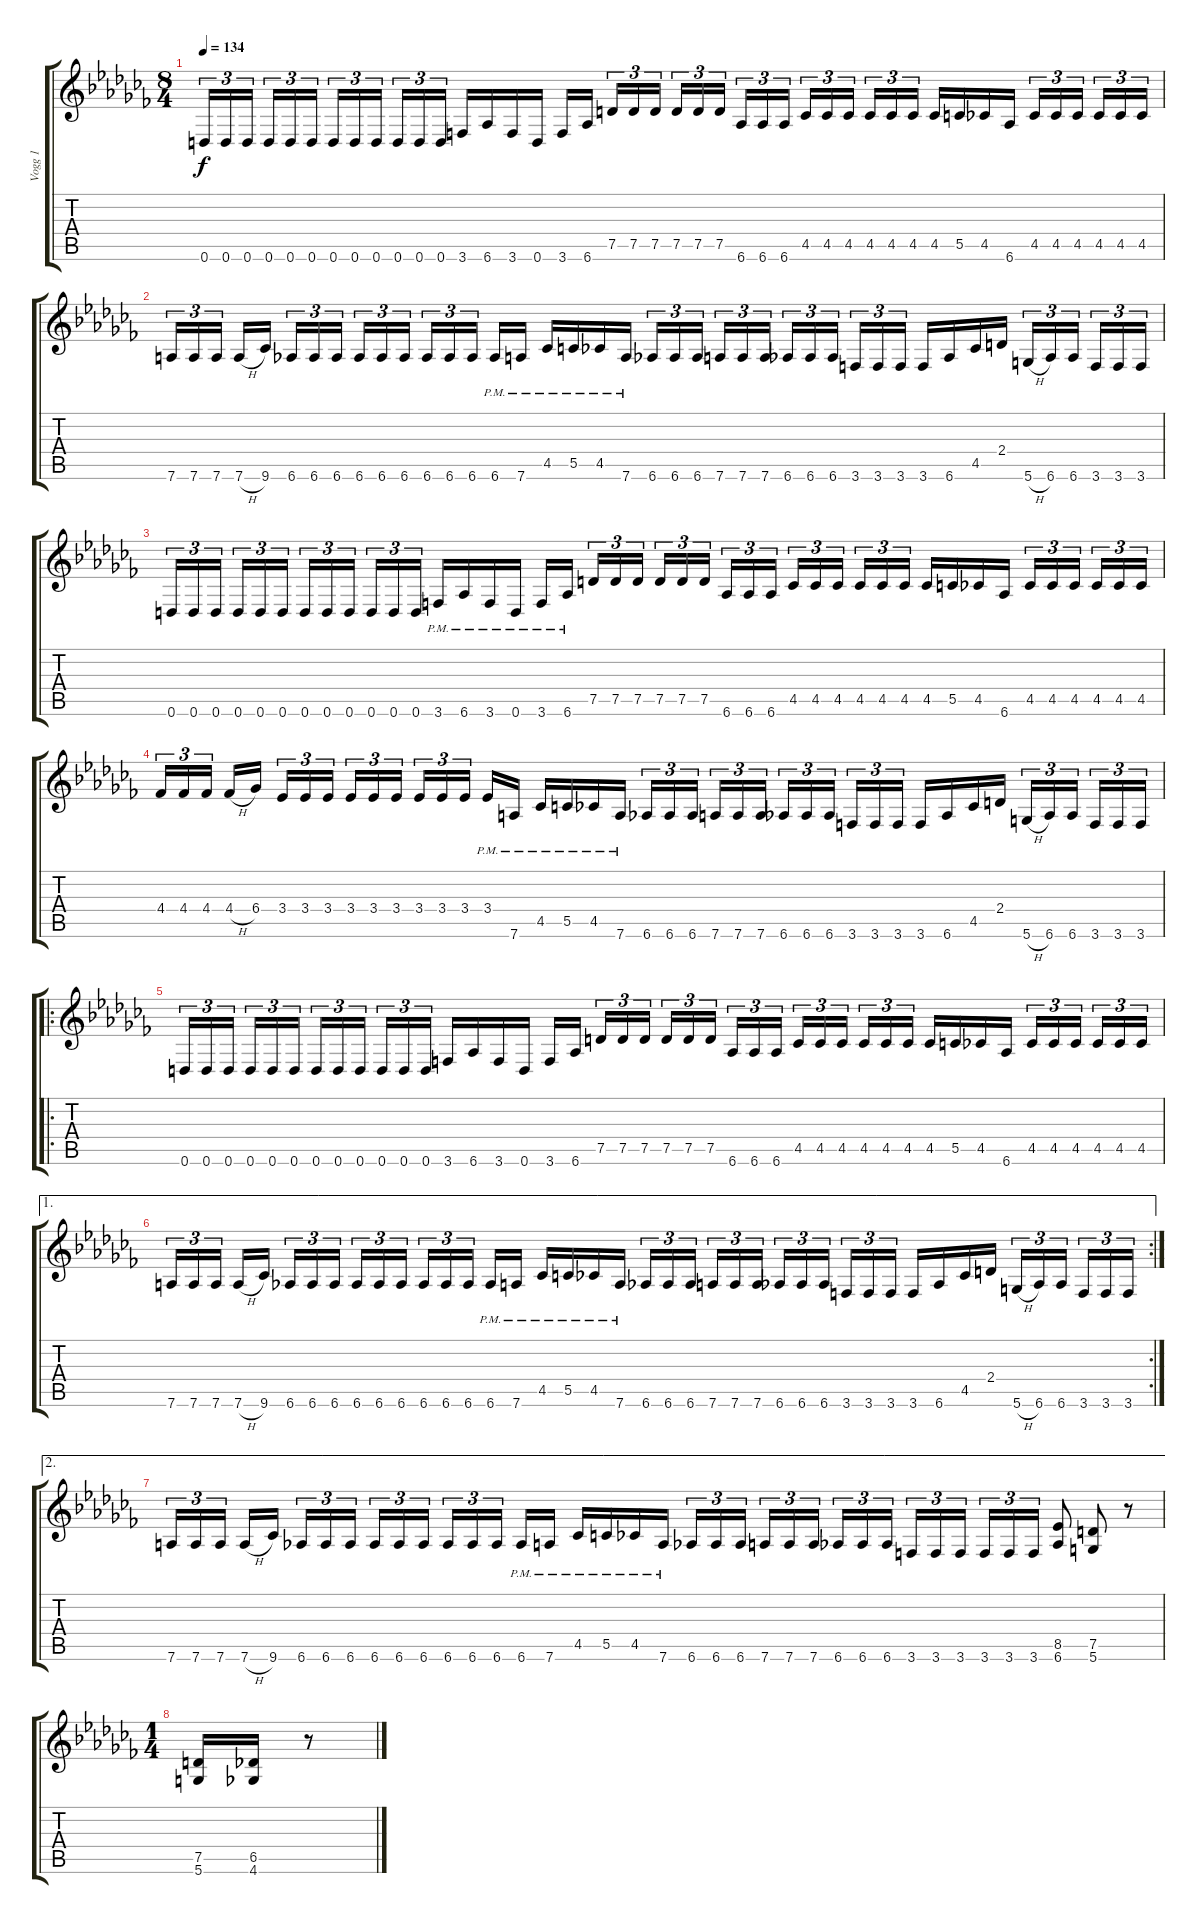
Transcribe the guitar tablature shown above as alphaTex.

\track ("Vogg 1" "Vogg 1") {instrument distortionguitar}
\staff {score tabs}
\tuning (D4 A3 F3 C3 G2 D2) {hide}
\ts (8 4)
\tempo 134
\clef g2
\ks cb
0.6.16{tu (3 2) dy f} 0.6.16{tu (3 2)} 0.6.16{tu (3 2) beam splitsecondary} 0.6.16{tu (3 2)} 0.6.16{tu (3 2)} 0.6.16{tu (3 2)} 0.6.16{tu (3 2)} 0.6.16{tu (3 2)} 0.6.16{tu (3 2) beam splitsecondary} 0.6.16{tu (3 2)} 0.6.16{tu (3 2)} 0.6.16{tu (3 2)} 3.6.16 6.6.16 3.6.16 0.6.16 3.6.16 6.6.16{beam splitsecondary} 7.5.16{tu (3 2)} 7.5.16{tu (3 2)} 7.5.16{tu (3 2)} 7.5.16{tu (3 2)} 7.5.16{tu (3 2)} 7.5.16{tu (3 2) beam splitsecondary} 6.6.16{tu (3 2)} 6.6.16{tu (3 2)} 6.6.16{tu (3 2)} 4.5.16{tu (3 2)} 4.5.16{tu (3 2)} 4.5.16{tu (3 2) beam splitsecondary} 4.5.16{tu (3 2)} 4.5.16{tu (3 2)} 4.5.16{tu (3 2)} 4.5.16 5.5.16 4.5.16 6.6.16 4.5.16{tu (3 2)} 4.5.16{tu (3 2)} 4.5.16{tu (3 2) beam splitsecondary} 4.5.16{tu (3 2)} 4.5.16{tu (3 2)} 4.5.16{tu (3 2)} |
7.6.16{tu (3 2)} 7.6.16{tu (3 2)} 7.6.16{tu (3 2) beam splitsecondary} 7.6{h}.16 9.6.16 6.6.16{tu (3 2)} 6.6.16{tu (3 2)} 6.6.16{tu (3 2) beam splitsecondary} 6.6.16{tu (3 2)} 6.6.16{tu (3 2)} 6.6.16{tu (3 2)} 6.6.16{tu (3 2)} 6.6.16{tu (3 2)} 6.6.16{tu (3 2) beam splitsecondary} 6.6{pm}.16 7.6{pm}.16 4.5{pm}.16 5.5{pm}.16 4.5{pm}.16 7.6{pm}.16 6.6.16{tu (3 2)} 6.6.16{tu (3 2)} 6.6.16{tu (3 2) beam splitsecondary} 7.6.16{tu (3 2)} 7.6.16{tu (3 2)} 7.6.16{tu (3 2)} 6.6.16{tu (3 2)} 6.6.16{tu (3 2)} 6.6.16{tu (3 2) beam splitsecondary} 3.6.16{tu (3 2)} 3.6.16{tu (3 2)} 3.6.16{tu (3 2)} 3.6.16 6.6.16 4.5.16 2.4.16 5.6{h}.16{tu (3 2)} 6.6.16{tu (3 2)} 6.6.16{tu (3 2) beam splitsecondary} 3.6.16{tu (3 2)} 3.6.16{tu (3 2)} 3.6.16{tu (3 2)} |
0.6.16{tu (3 2)} 0.6.16{tu (3 2)} 0.6.16{tu (3 2) beam splitsecondary} 0.6.16{tu (3 2)} 0.6.16{tu (3 2)} 0.6.16{tu (3 2)} 0.6.16{tu (3 2)} 0.6.16{tu (3 2)} 0.6.16{tu (3 2) beam splitsecondary} 0.6.16{tu (3 2)} 0.6.16{tu (3 2)} 0.6.16{tu (3 2)} 3.6{pm}.16 6.6{pm}.16 3.6{pm}.16 0.6{pm}.16 3.6{pm}.16 6.6{pm}.16{beam splitsecondary} 7.5.16{tu (3 2)} 7.5.16{tu (3 2)} 7.5.16{tu (3 2)} 7.5.16{tu (3 2)} 7.5.16{tu (3 2)} 7.5.16{tu (3 2) beam splitsecondary} 6.6.16{tu (3 2)} 6.6.16{tu (3 2)} 6.6.16{tu (3 2)} 4.5.16{tu (3 2)} 4.5.16{tu (3 2)} 4.5.16{tu (3 2) beam splitsecondary} 4.5.16{tu (3 2)} 4.5.16{tu (3 2)} 4.5.16{tu (3 2)} 4.5.16 5.5.16 4.5.16 6.6.16 4.5.16{tu (3 2)} 4.5.16{tu (3 2)} 4.5.16{tu (3 2) beam splitsecondary} 4.5.16{tu (3 2)} 4.5.16{tu (3 2)} 4.5.16{tu (3 2)} |
4.4.16{tu (3 2)} 4.4.16{tu (3 2)} 4.4.16{tu (3 2) beam splitsecondary} 4.4{h}.16 6.4.16 3.4.16{tu (3 2)} 3.4.16{tu (3 2)} 3.4.16{tu (3 2) beam splitsecondary} 3.4.16{tu (3 2)} 3.4.16{tu (3 2)} 3.4.16{tu (3 2)} 3.4.16{tu (3 2)} 3.4.16{tu (3 2)} 3.4.16{tu (3 2) beam splitsecondary} 3.4{pm}.16 7.6{pm}.16 4.5{pm}.16 5.5{pm}.16 4.5{pm}.16 7.6{pm}.16 6.6.16{tu (3 2)} 6.6.16{tu (3 2)} 6.6.16{tu (3 2) beam splitsecondary} 7.6.16{tu (3 2)} 7.6.16{tu (3 2)} 7.6.16{tu (3 2)} 6.6.16{tu (3 2)} 6.6.16{tu (3 2)} 6.6.16{tu (3 2) beam splitsecondary} 3.6.16{tu (3 2)} 3.6.16{tu (3 2)} 3.6.16{tu (3 2)} 3.6.16 6.6.16 4.5.16 2.4.16 5.6{h}.16{tu (3 2)} 6.6.16{tu (3 2)} 6.6.16{tu (3 2) beam splitsecondary} 3.6.16{tu (3 2)} 3.6.16{tu (3 2)} 3.6.16{tu (3 2)} |
\ro
0.6.16{tu (3 2)} 0.6.16{tu (3 2)} 0.6.16{tu (3 2) beam splitsecondary} 0.6.16{tu (3 2)} 0.6.16{tu (3 2)} 0.6.16{tu (3 2)} 0.6.16{tu (3 2)} 0.6.16{tu (3 2)} 0.6.16{tu (3 2) beam splitsecondary} 0.6.16{tu (3 2)} 0.6.16{tu (3 2)} 0.6.16{tu (3 2)} 3.6.16 6.6.16 3.6.16 0.6.16 3.6.16 6.6.16{beam splitsecondary} 7.5.16{tu (3 2)} 7.5.16{tu (3 2)} 7.5.16{tu (3 2)} 7.5.16{tu (3 2)} 7.5.16{tu (3 2)} 7.5.16{tu (3 2) beam splitsecondary} 6.6.16{tu (3 2)} 6.6.16{tu (3 2)} 6.6.16{tu (3 2)} 4.5.16{tu (3 2)} 4.5.16{tu (3 2)} 4.5.16{tu (3 2) beam splitsecondary} 4.5.16{tu (3 2)} 4.5.16{tu (3 2)} 4.5.16{tu (3 2)} 4.5.16 5.5.16 4.5.16 6.6.16 4.5.16{tu (3 2)} 4.5.16{tu (3 2)} 4.5.16{tu (3 2) beam splitsecondary} 4.5.16{tu (3 2)} 4.5.16{tu (3 2)} 4.5.16{tu (3 2)} |
\ae 1
\rc 2
7.6.16{tu (3 2)} 7.6.16{tu (3 2)} 7.6.16{tu (3 2) beam splitsecondary} 7.6{h}.16 9.6.16 6.6.16{tu (3 2)} 6.6.16{tu (3 2)} 6.6.16{tu (3 2) beam splitsecondary} 6.6.16{tu (3 2)} 6.6.16{tu (3 2)} 6.6.16{tu (3 2)} 6.6.16{tu (3 2)} 6.6.16{tu (3 2)} 6.6.16{tu (3 2) beam splitsecondary} 6.6{pm}.16 7.6{pm}.16 4.5{pm}.16 5.5{pm}.16 4.5{pm}.16 7.6{pm}.16 6.6.16{tu (3 2)} 6.6.16{tu (3 2)} 6.6.16{tu (3 2) beam splitsecondary} 7.6.16{tu (3 2)} 7.6.16{tu (3 2)} 7.6.16{tu (3 2)} 6.6.16{tu (3 2)} 6.6.16{tu (3 2)} 6.6.16{tu (3 2) beam splitsecondary} 3.6.16{tu (3 2)} 3.6.16{tu (3 2)} 3.6.16{tu (3 2)} 3.6.16 6.6.16 4.5.16 2.4.16 5.6{h}.16{tu (3 2)} 6.6.16{tu (3 2)} 6.6.16{tu (3 2) beam splitsecondary} 3.6.16{tu (3 2)} 3.6.16{tu (3 2)} 3.6.16{tu (3 2)} |
\ae 2
7.6.16{tu (3 2)} 7.6.16{tu (3 2)} 7.6.16{tu (3 2) beam splitsecondary} 7.6{h}.16 9.6.16 6.6.16{tu (3 2)} 6.6.16{tu (3 2)} 6.6.16{tu (3 2) beam splitsecondary} 6.6.16{tu (3 2)} 6.6.16{tu (3 2)} 6.6.16{tu (3 2)} 6.6.16{tu (3 2)} 6.6.16{tu (3 2)} 6.6.16{tu (3 2) beam splitsecondary} 6.6{pm}.16 7.6{pm}.16 4.5{pm}.16 5.5{pm}.16 4.5{pm}.16 7.6{pm}.16 6.6.16{tu (3 2)} 6.6.16{tu (3 2)} 6.6.16{tu (3 2) beam splitsecondary} 7.6.16{tu (3 2)} 7.6.16{tu (3 2)} 7.6.16{tu (3 2)} 6.6.16{tu (3 2)} 6.6.16{tu (3 2)} 6.6.16{tu (3 2) beam splitsecondary} 3.6.16{tu (3 2)} 3.6.16{tu (3 2)} 3.6.16{tu (3 2)} 3.6.16{tu (3 2)} 3.6.16{tu (3 2)} 3.6.16{tu (3 2)} (8.5 6.6).8 (7.5 5.6).8 r.8 |
\ts (1 4)
(7.5 5.6).16 (6.5 4.6).16 r.8
